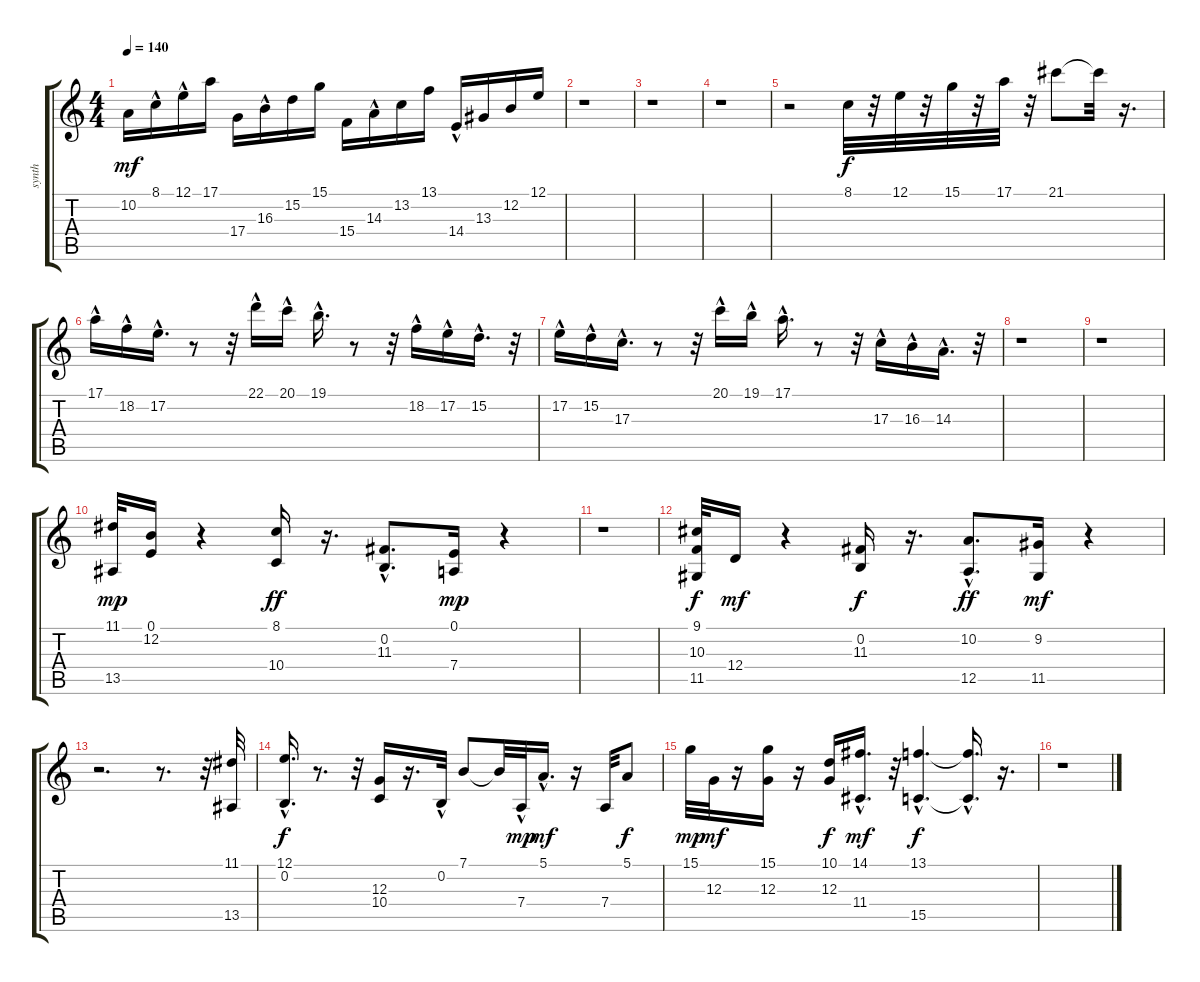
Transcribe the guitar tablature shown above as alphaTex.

\track ("synth" "synth") {instrument pad3polysynth}
\staff {score tabs}
\tuning (E4 B3 G3 D3 A2 E2) {hide}
\ts (4 4)
\tempo 140
\clef g2
\ks c
10.2.16{dy mf} 8.1{hac}.16 12.1{hac}.16 17.1.16 17.4.16 16.3{hac}.16 15.2.16 15.1.16 15.4.16 14.3{hac}.16 13.2.16 13.1.16 14.4{hac}.16 13.3.16 12.2.16 12.1.16 |
r.1 |
r.1 |
r.1 |
r.2 8.1.32{dy f} r.32 12.1.32 r.32 15.1.32 r.32 17.1.32 r.32 21.1.8 21.1{t}.32 r.16{d} |
17.1{hac}.16 18.2{hac}.16 17.2{hac}.16{d} r.8 r.32 22.1{hac}.16 20.1{hac}.16 19.1{hac}.16{d} r.8 r.32 18.2{hac}.16 17.2{hac}.16 15.2{hac}.16{d} r.32 |
17.2{hac}.16 15.2{hac}.16 17.3{hac}.16{d} r.8 r.32 20.1{hac}.16 19.1{hac}.16 17.1{hac}.16{d} r.8 r.32 17.3{hac}.16 16.3{hac}.16 14.3{hac}.16{d} r.32 |
r.1 |
r.1 |
(11.1 13.5).32{dy mp} (0.1 12.2).16 r.4 (8.1 10.4).16{dy ff} r.16{d} (0.2{hac} 11.3{hac}).8{d} (0.1 7.4).16{dy mp} r.4 |
r.1 |
(9.1 10.3 11.5).32{dy f} 12.4.16{dy mf} r.4 (0.2 11.3).16{dy f} r.16{d} (10.2{hac} 12.5{hac}).8{d dy ff} (9.2 11.5).16{dy mf} r.4 |
r.2{d} r.8{d} r.32 (11.1 13.5).32 |
(12.1{hac} 0.2).16{d dy f} r.8{d} r.32 (12.3 10.4).16 r.16{d} 0.2{hac}.32 7.1.8 7.1{t}.32 7.4{hac}.32{dy mp} 5.1{hac}.16{d dy mf} r.16 7.4.32 5.1.8{dy f} |
15.1.32{dy mp} 12.3.32{dy mf} r.16 (15.1 12.3).16 r.16 (10.1 12.3).16{dy f} (14.1{hac} 11.4{hac}).16{d dy mf} r.32 (13.1{hac} 15.5{hac}).4{d dy f} (13.1{t} 15.5{hac t}).16{d} r.16{d} |
r.1
